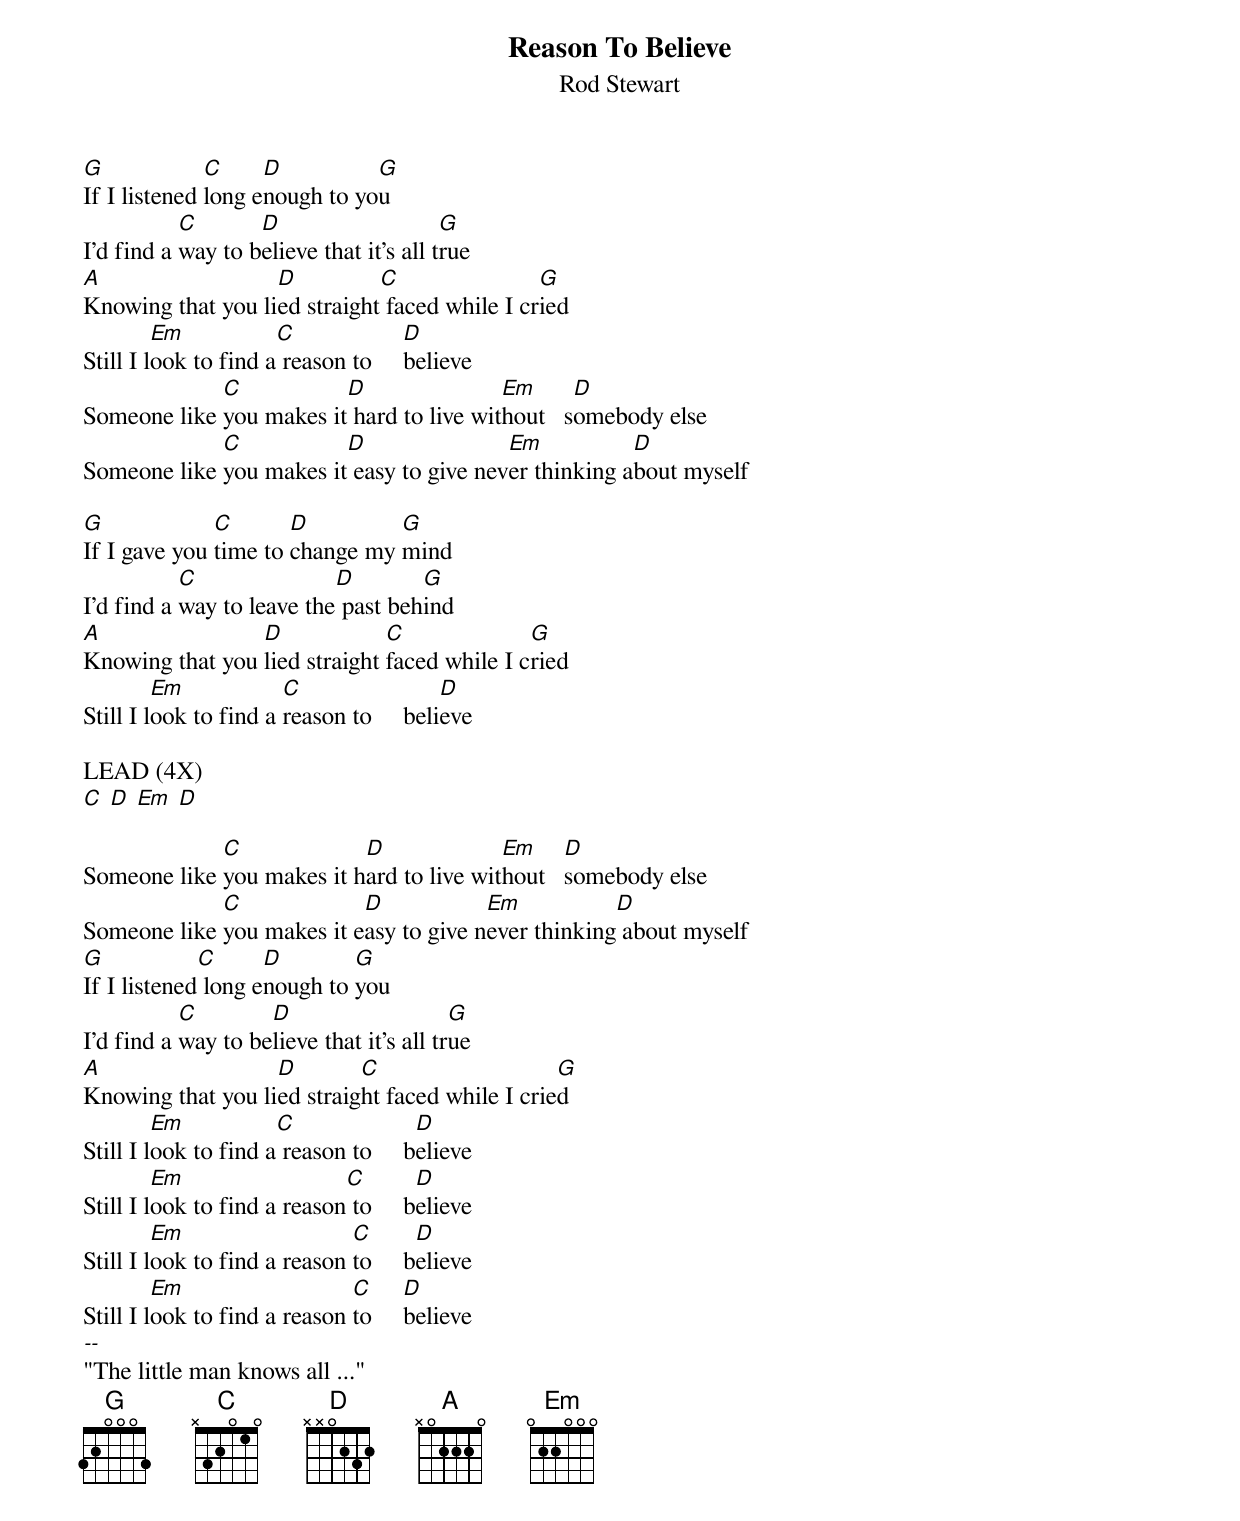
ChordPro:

{title:Reason To Believe}
{subtitle:Rod Stewart}

[G]If I listened [C]long e[D]nough to yo[G]u
I'd find a [C]way to b[D]elieve that it's all t[G]rue
[A]Knowing that you li[D]ed straight[C] faced while I cr[G]ied
Still I l[Em]ook to find a[C] reason to     [D]believe
Someone like [C]you makes it[D] hard to live wit[Em]hout   s[D]omebody else
Someone like [C]you makes it[D] easy to give nev[Em]er thinking a[D]bout myself

[G]If I gave you [C]time to [D]change my [G]mind
I'd find a [C]way to leave the[D] past beh[G]ind
[A]Knowing that you [D]lied straight [C]faced while I c[G]ried
Still I l[Em]ook to find a [C]reason to     beli[D]eve

LEAD (4X)
[C] [D] [Em] [D]

Someone like [C]you makes it h[D]ard to live wit[Em]hout   [D]somebody else
Someone like [C]you makes it e[D]asy to give n[Em]ever thinking[D] about myself
[G]If I listened[C] long e[D]nough to [G]you
I'd find a [C]way to be[D]lieve that it's all tr[G]ue
[A]Knowing that you li[D]ed straig[C]ht faced while I crie[G]d
Still I l[Em]ook to find a[C] reason to     b[D]elieve
Still I l[Em]ook to find a reason[C] to     b[D]elieve
Still I l[Em]ook to find a reason [C]to     b[D]elieve
Still I l[Em]ook to find a reason [C]to     [D]believe
[--]"The little man knows all ..."
